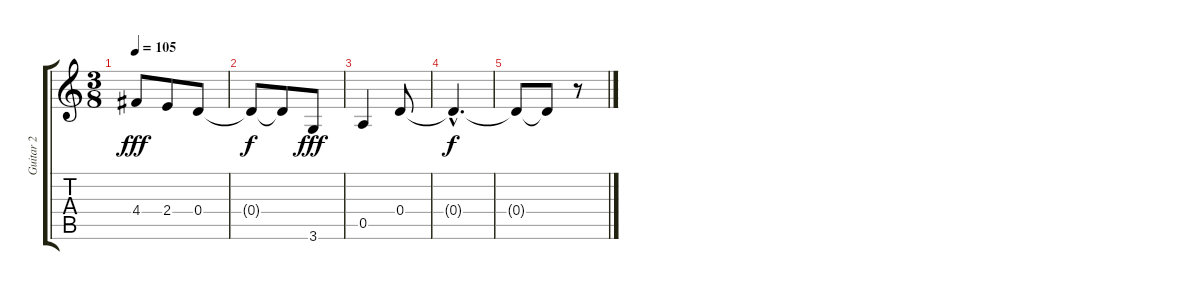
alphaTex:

\track ("Guitar 2" "Guitar 2") {instrument acousticguitarsteel}
\staff {score tabs}
\tuning (E4 B3 G3 D3 A2 E2) {hide}
\ts (3 8)
\tempo 105
\clef g2
\ks c
4.4.8{dy fff} 2.4.8 0.4.8 |
0.4{t}.8{dy f} 0.4{t}.8 3.6.8{dy fff} |
0.5.4 0.4.8 |
0.4{hac t}.4{d dy f} |
0.4{t}.8 0.4{t}.8 r.8
